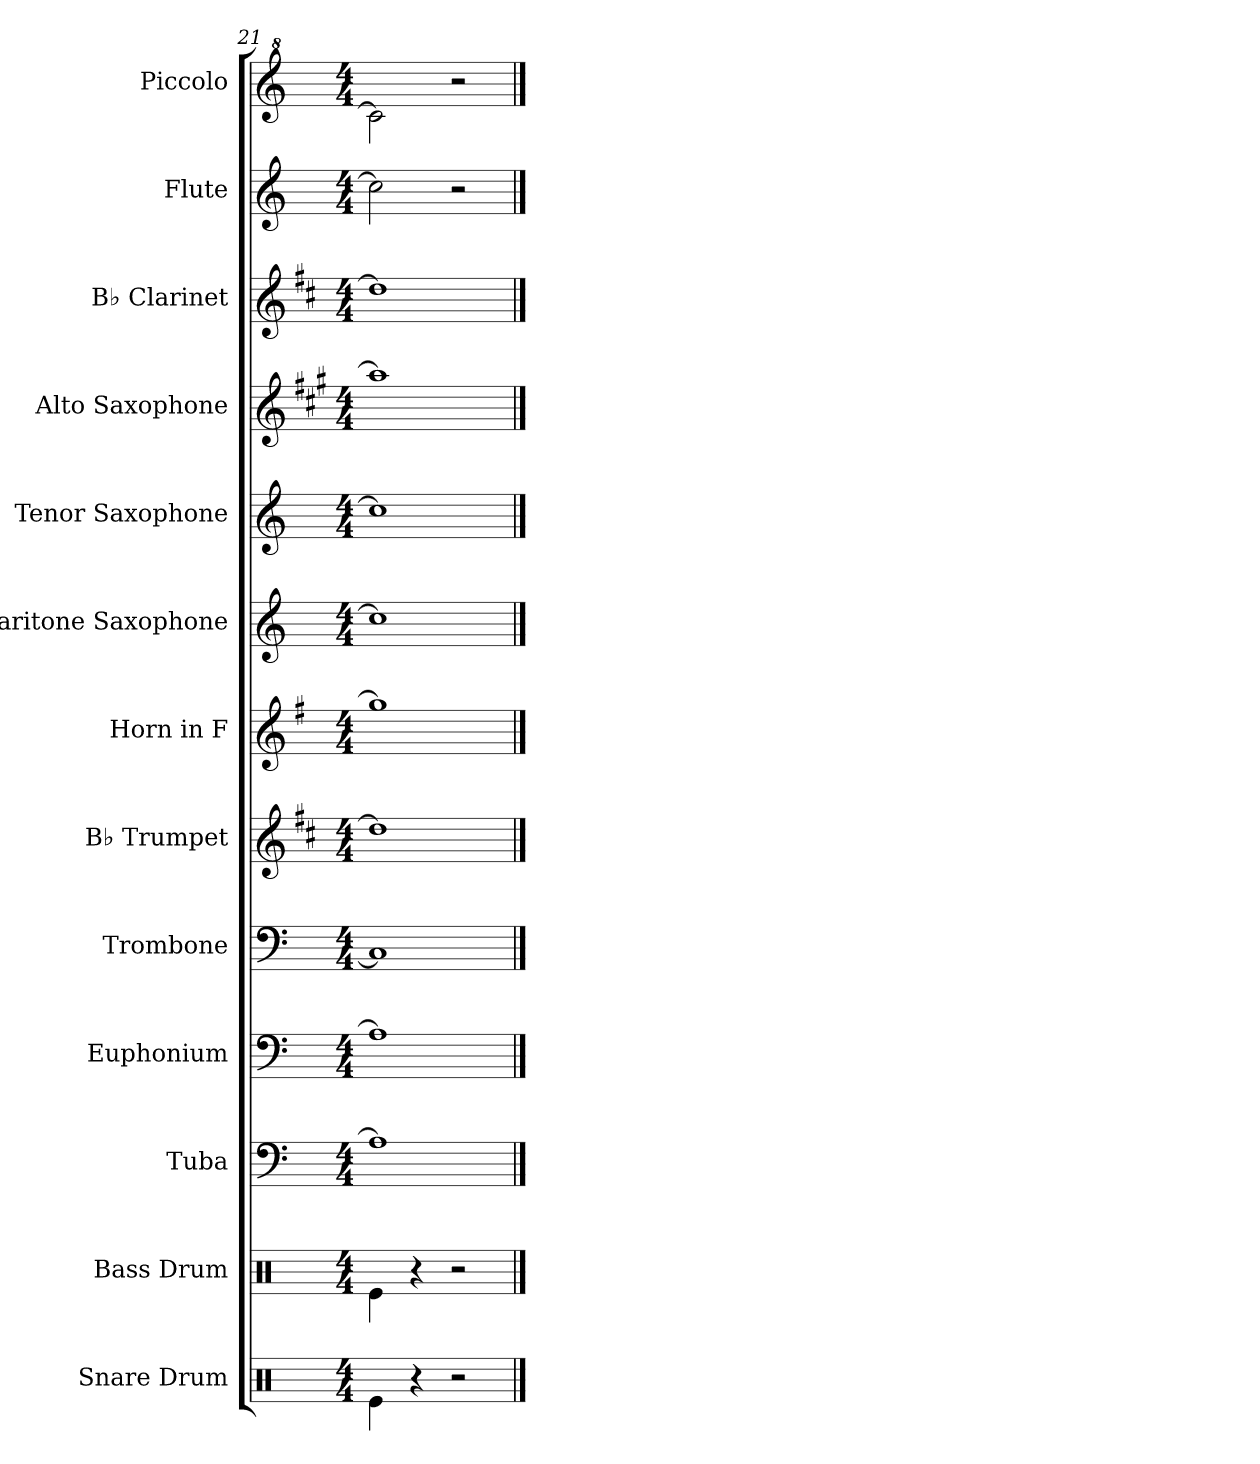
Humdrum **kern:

**kern	**kern	**kern	**kern	**kern	**kern	**kern	**kern	**kern	**kern	**kern	**kern	**kern
*part13	*part12	*part11	*part10	*part9	*part8	*part7	*part6	*part5	*part4	*part3	*part2	*part1
*staff13	*staff12	*staff11	*staff10	*staff9	*staff8	*staff7	*staff6	*staff5	*staff4	*staff3	*staff2	*staff1
*I"Snare Drum	*I"Bass Drum	*I"Tuba	*I"Euphonium	*I"Trombone	*I"B♭ Trumpet	*I"Horn in F	*I"Baritone Saxophone	*I"Tenor Saxophone	*I"Alto Saxophone	*I"B♭ Clarinet	*I"Flute	*I"Piccolo
*I'Sn. Dr.	*I'B. Dr.	*I'Tba.	*I'Euph.	*I'Tbn.	*I'B♭ Tpt.	*	*I'Bar. Sax.	*I'T. Sax.	*I'A. Sax.	*I'B♭ Cl.	*I'Fl.	*I'Picc.
*clefX	*clefX	*clefF4	*clefF4	*clefF4	*clefG2	*clefG2	*clefG2	*clefG2	*clefG2	*clefG2	*clefG2	*clefG^2
*	*	*	*	*	*ITrd1c2	*ITrd4c7	*ITrd12c21	*ITrd8c14	*ITrd5c9	*ITrd1c2	*	*ITrd-7c-12
*k[]	*k[]	*k[]	*k[]	*k[]	*k[]	*k[]	*k[]	*k[]	*k[]	*k[]	*k[]	*k[]
*M4/4	*M4/4	*M4/4	*M4/4	*M4/4	*M4/4	*M4/4	*M4/4	*M4/4	*M4/4	*M4/4	*M4/4	*M4/4
=21	=21	=21	=21	=21	=21	=21	=21	=21	=21	=21	=21	=21
4Re\	4Re\	1A]	1A]	1C]	1cc]	1cc]	1c]	1c]	1cc]	1cc]	2cc\]	2ccc\]
4r	4r	.	.	.	.	.	.	.	.	.	.	.
2r	2r	.	.	.	.	.	.	.	.	.	2r	2r
==	==	==	==	==	==	==	==	==	==	==	==	==
*-	*-	*-	*-	*-	*-	*-	*-	*-	*-	*-	*-	*-
